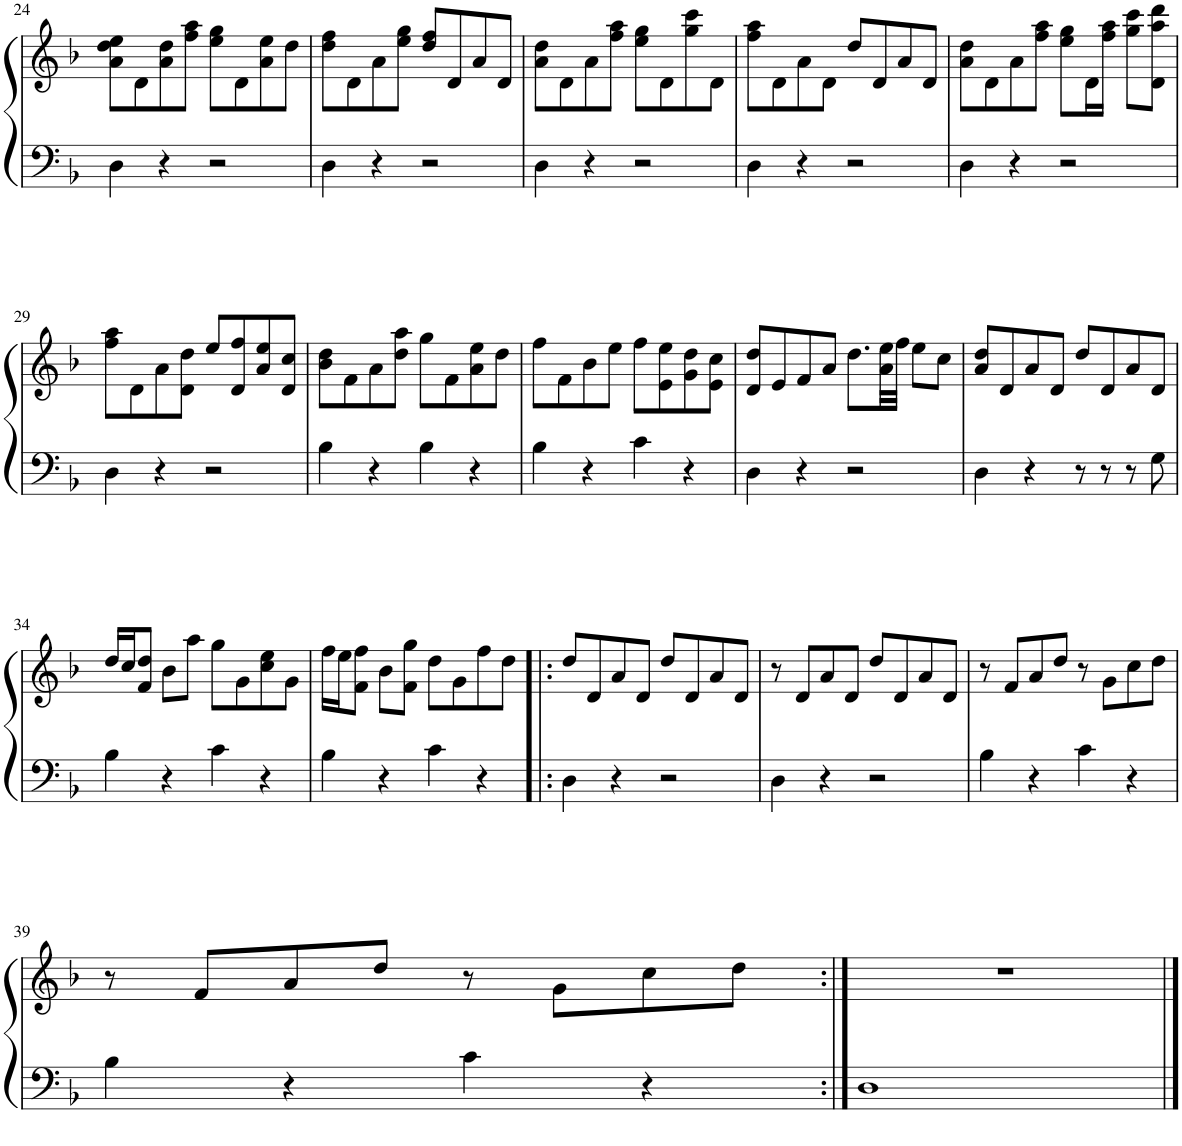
**kern	**kern
*part1	*part1
*staff2	*staff1
*I"Piano	*
*I'Pno.	*
!!LO:PB:g=z
*clefF4	*clefG2
*k[b-]	*k[b-]
*M4/4	*M4/4
=24	=24
4D\	8a\ 8dd\ 8ee\L
.	8d\
4r	8a\ 8dd\
.	8ff\ 8aa\J
2r	8ee\ 8gg\L
.	8d\
.	8a\ 8ee\
.	8dd\J
=25	=25
4D\	8dd\ 8ff\L
.	8d\
4r	8a\
.	8ee\ 8gg\J
2r	8dd/ 8ff/L
.	8d/
.	8a/
.	8d/J
=26	=26
4D\	8a\ 8dd\L
.	8d\
4r	8a\
.	8ff\ 8aa\J
2r	8ee\ 8gg\L
.	8d\
.	8gg\ 8ccc\
.	8d\J
=27	=27
4D\	8ff\ 8aa\L
.	8d\
4r	8a\
.	8d\J
2r	8dd/L
.	8d/
.	8a/
.	8d/J
=28	=28
4D\	8a\ 8dd\L
.	8d\
4r	8a\
.	8ff\ 8aa\J
2r	8ee\ 8gg\L
.	16d\L
.	16ff\ 16aa\JJ
.	8gg\ 8ccc\L
.	8d\ 8aa\ 8ddd\J
!!LO:LB:g=z
=29	=29
4D\	8ff\ 8aa\L
.	8d\
4r	8a\
.	8d\ 8dd\J
2r	8ee/L
.	8d/ 8ff/
.	8a/ 8ee/
.	8d/ 8cc/J
=30	=30
4B-\	8b-\ 8dd\L
.	8f\
4r	8a\
.	8dd\ 8aa\J
4B-\	8gg\L
.	8f\
4r	8a\ 8ee\
.	8dd\J
=31	=31
4B-\	8ff\L
.	8f\
4r	8b-\
.	8ee\J
4c\	8ff\L
.	8e\ 8ee\
4r	8g\ 8dd\
.	8e\ 8cc\J
=32	=32
4D\	8d/ 8dd/L
.	8e/
4r	8f/
.	8a/J
2r	8.dd\L
.	32a\ 32ee\LL
.	32ff\JJJ
.	8ee\L
.	8cc\J
=33	=33
4D\	8a/ 8dd/L
.	8d/
4r	8a/
.	8d/J
8r	8dd/L
8r	8d/
8r	8a/
8G\	8d/J
!!LO:LB:g=z
=34	=34
4B-\	16dd/LL
.	16cc/J
.	8f/ 8dd/J
4r	8b-\L
.	8aa\J
4c\	8gg\L
.	8g\
4r	8cc\ 8ee\
.	8g\J
=35	=35
4B-\	16ff\LL
.	16ee\J
.	8f\ 8ff\J
4r	8b-\L
.	8f\ 8gg\J
4c\	8dd\L
.	8g\
4r	8ff\
.	8dd\J
=36!|:	=36!|:
4D\	8dd/L
.	8d/
4r	8a/
.	8d/J
2r	8dd/L
.	8d/
.	8a/
.	8d/J
=37	=37
4D\	8r
.	8d/L
4r	8a/
.	8d/J
2r	8dd/L
.	8d/
.	8a/
.	8d/J
=38	=38
4B-\	8r
.	8f/L
4r	8a/
.	8dd/J
4c\	8r
.	8g\L
4r	8cc\
.	8dd\J
!!LO:LB:g=z
=39	=39
4B-\	8r
.	8f/L
4r	8a/
.	8dd/J
4c\	8r
.	8g\L
4r	8cc\
.	8dd\J
=40:|!	=40:|!
1D	1r
==	==
*-	*-
